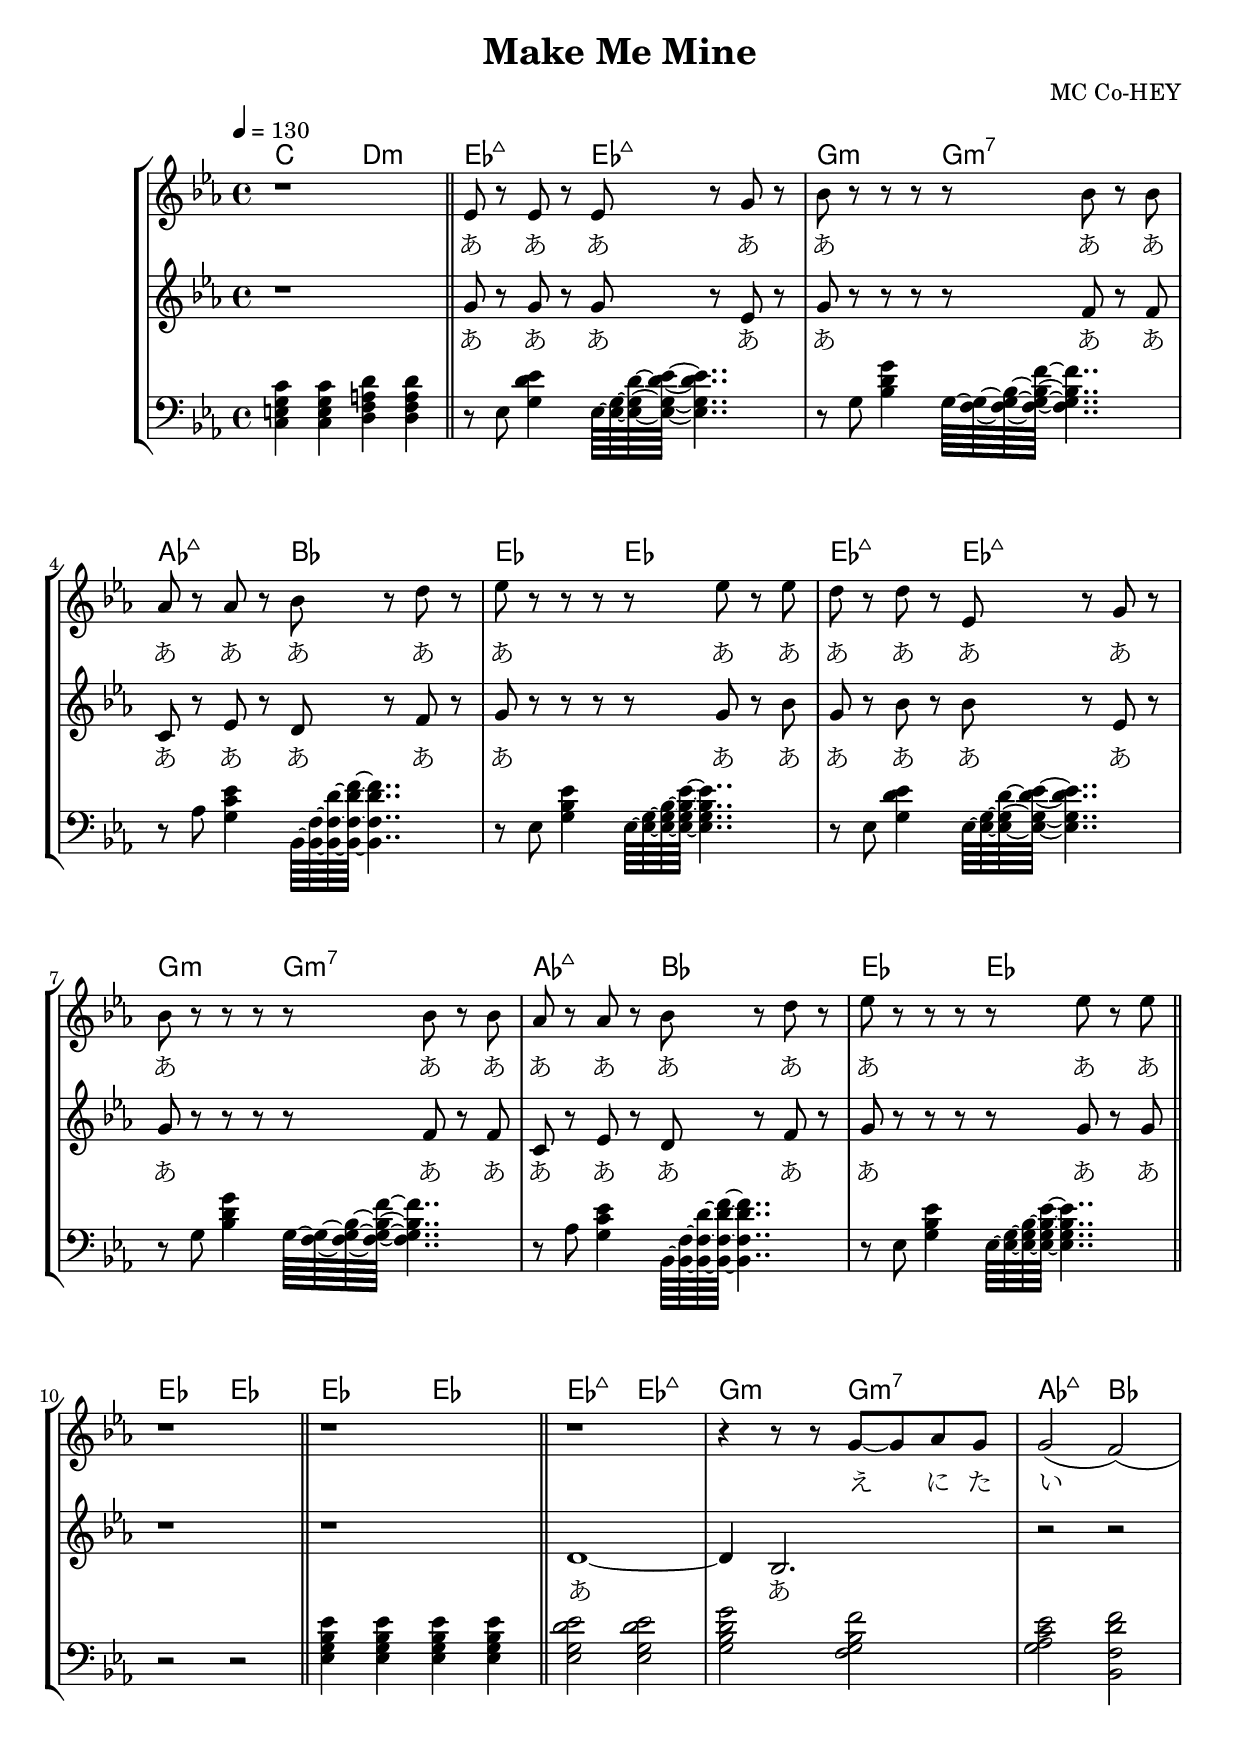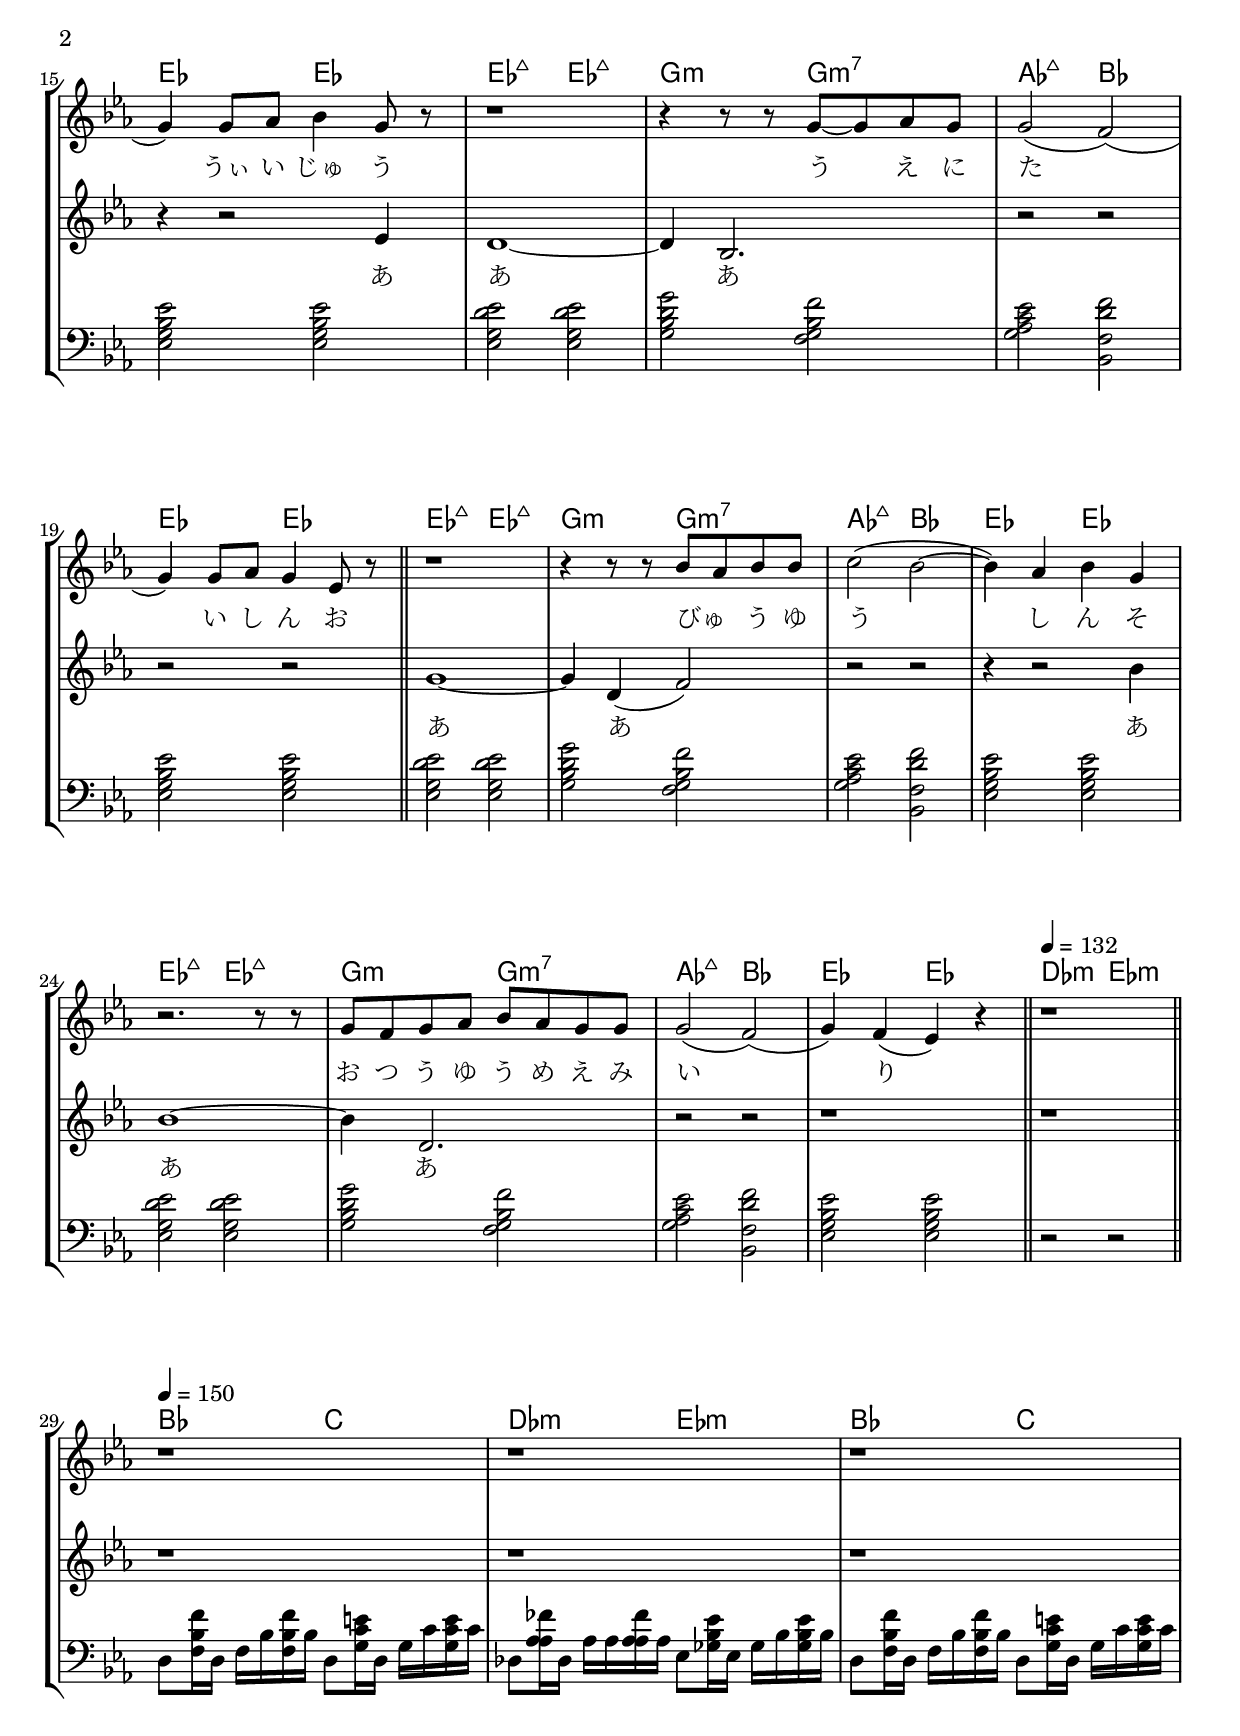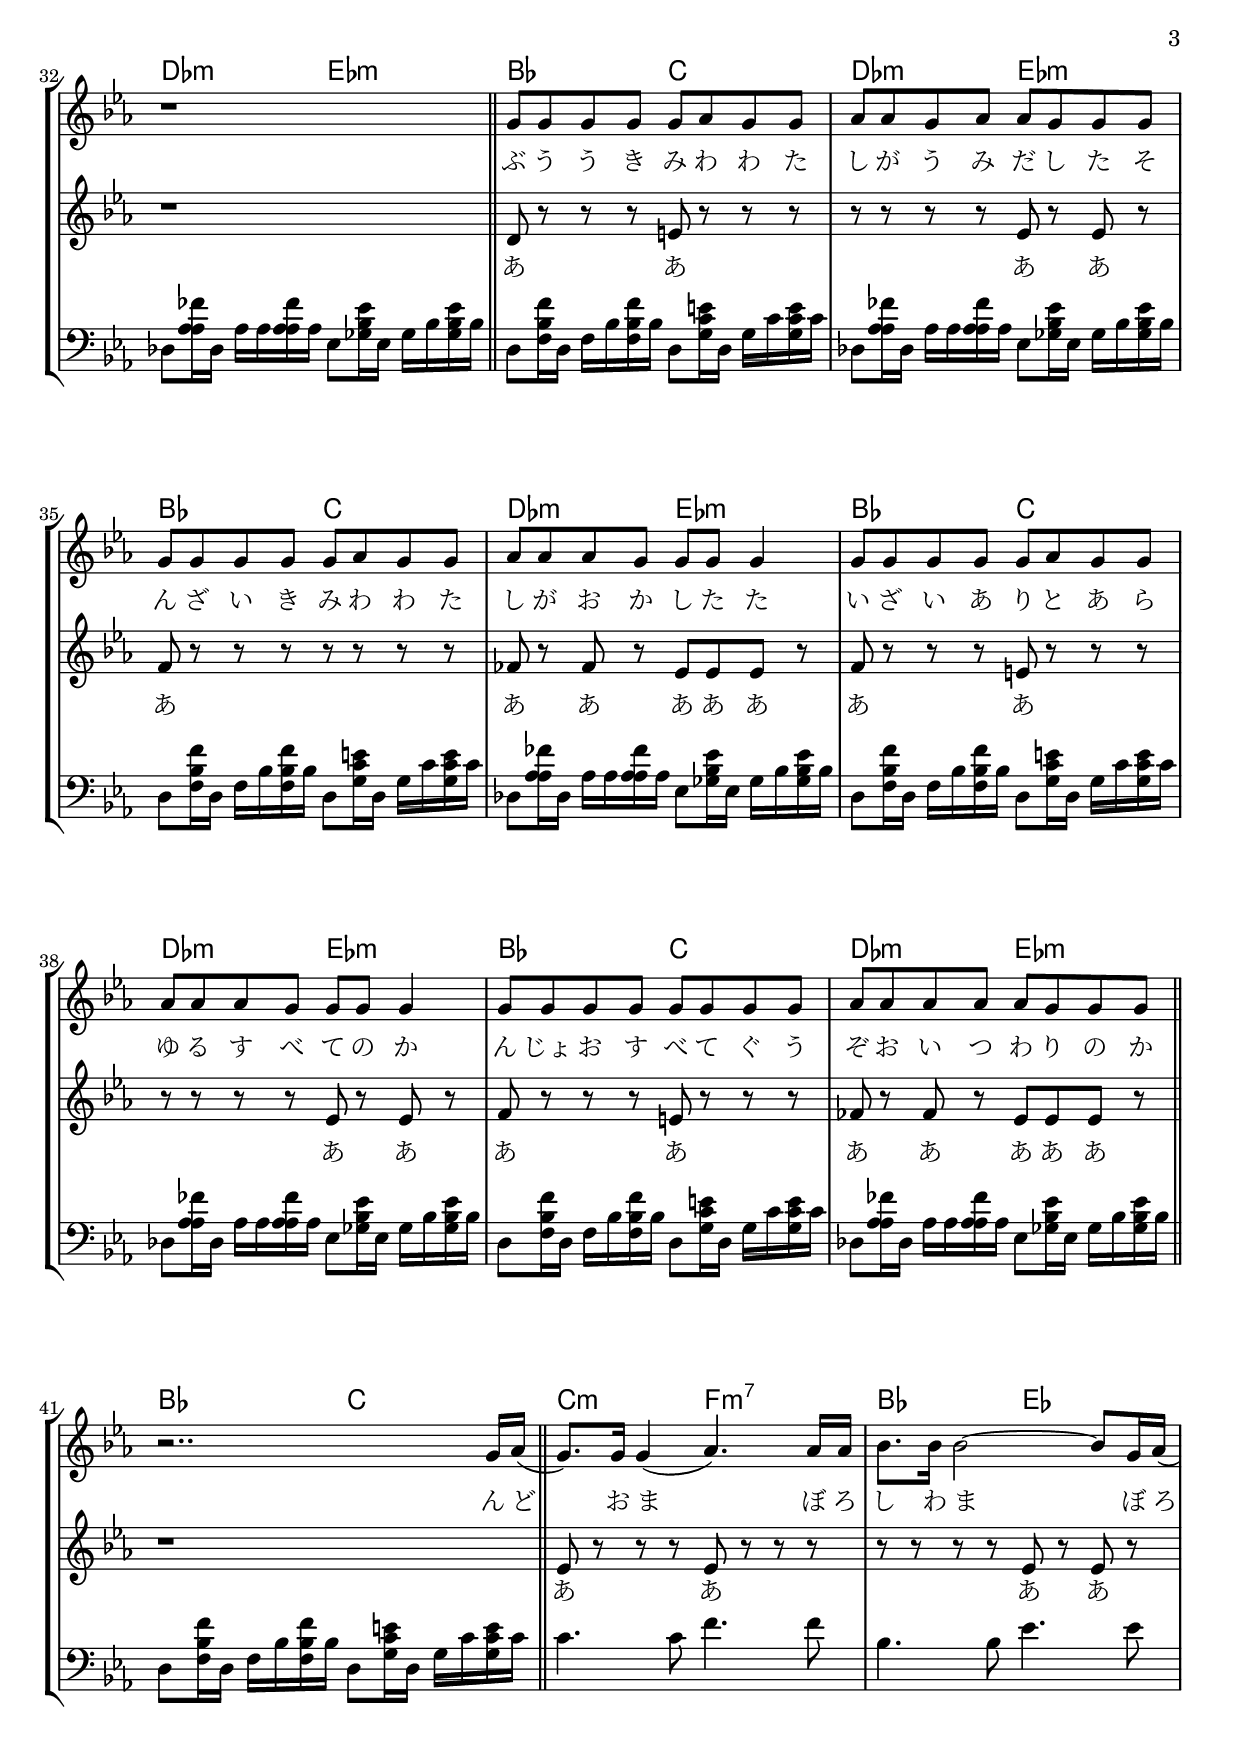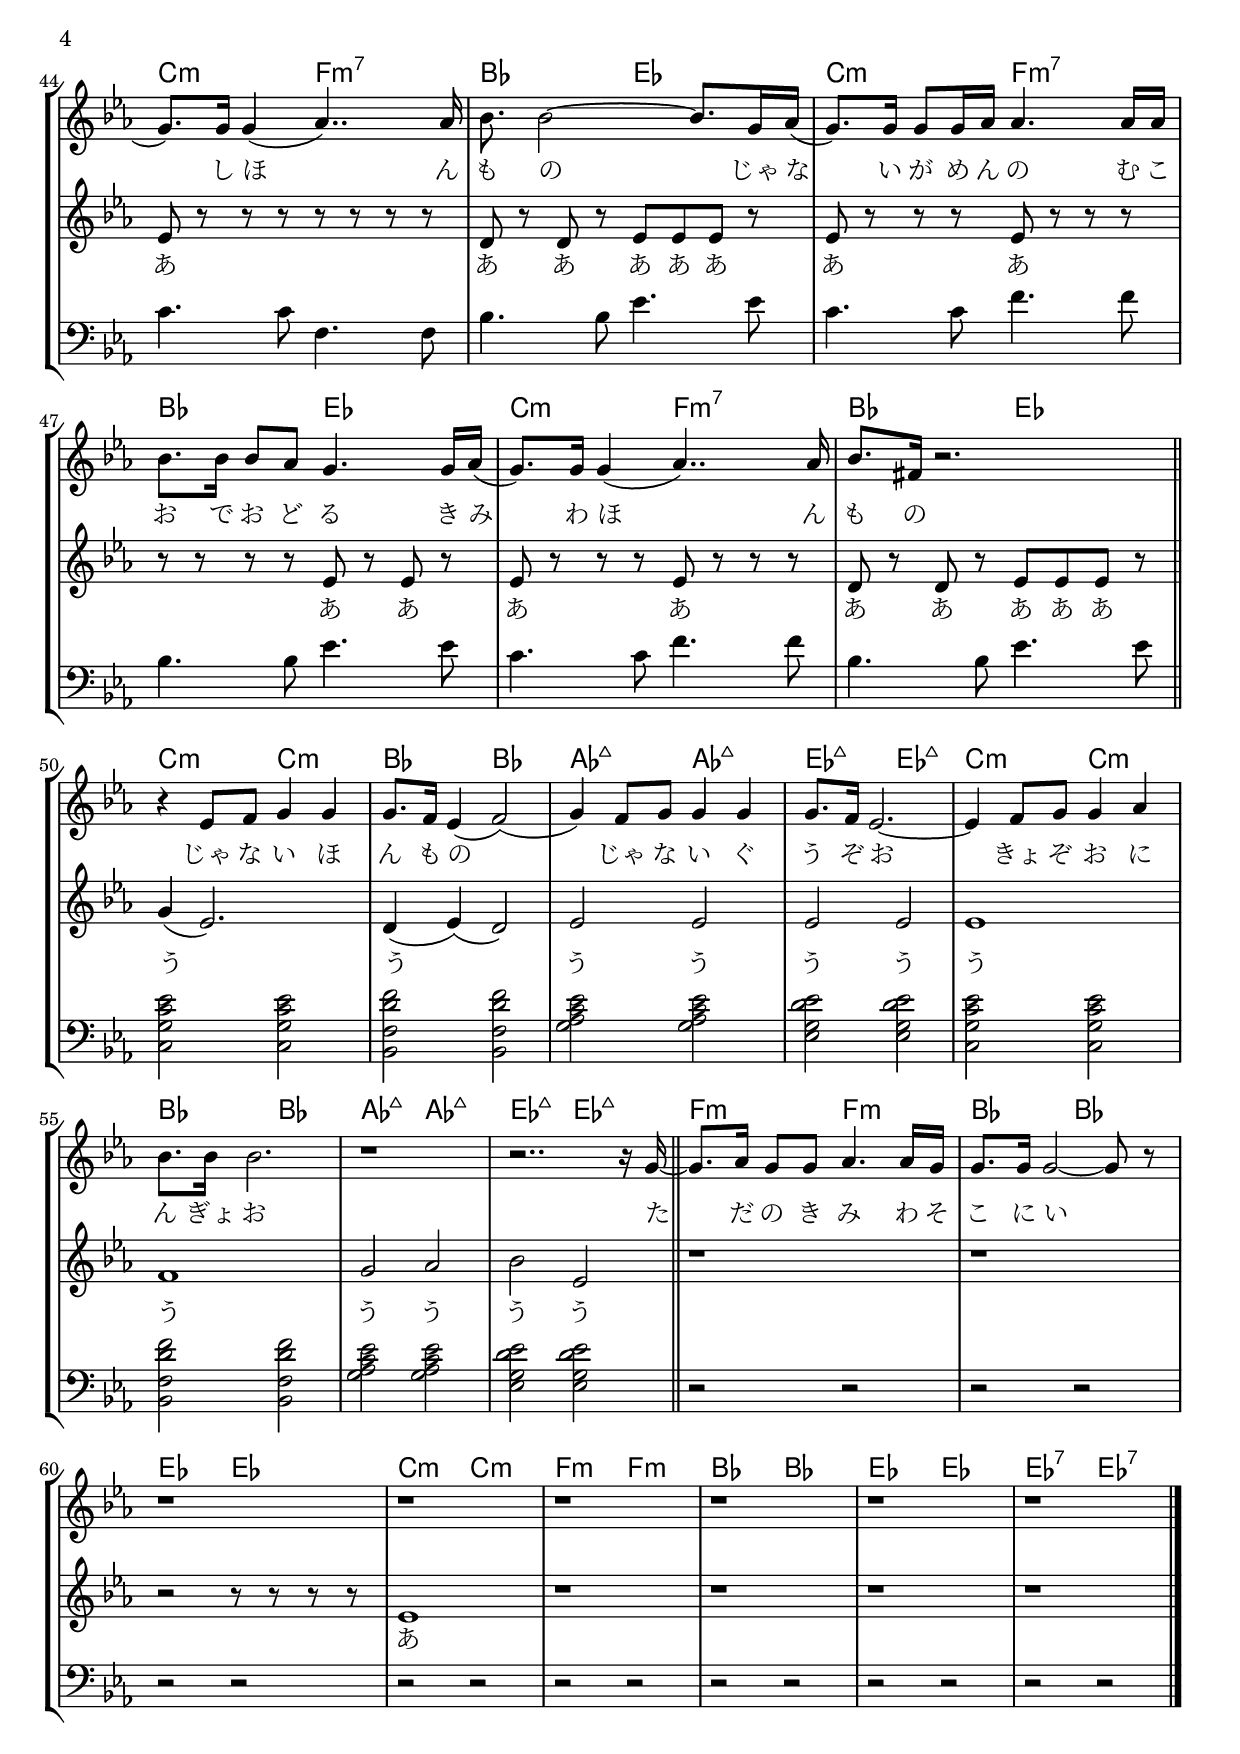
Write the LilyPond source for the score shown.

\version "2.12.1"

\header {
	title = \markup {"Make Me Mine"}
	composer = \markup \center-column {"MC Co-HEY"}
}

harmony = \chordmode {
	c2 d:m 

	es:maj7 es:maj7 g:m g:min7 as:maj7 bes es es es:maj7 es:maj7 g:m g:min7 as:maj7 bes es es 

	es es 

	es es 

	es:maj7 es:maj7 g:m g:min7 as:maj7 bes es es es:maj7 es:maj7 g:m g:min7 as:maj7 bes es es 

	es:maj7 es:maj7 g:m g:min7 as:maj7 bes es es es:maj7 es:maj7 g:m g:min7 as:maj7 bes es es 

	des:m es:m 

	bes c des:m es:m bes c des:m es:m 

	bes c des:m es:m bes c des:m es:m bes c des:m es:m bes c des:m es:m 

	bes c 

	c:m f:min7 bes es c:m f:min7 bes es c:m f:min7 bes es c:m f:min7 bes es 

	c:m c:m bes bes as:maj7 as:maj7 es:maj7 es:maj7 c:m c:m bes bes as:maj7 as:maj7 es:maj7 es:maj7 

	f:m f:m bes bes es es c:m c:m f:m f:m bes bes es es es:7 es:7 
}

melody = {
	\key es \major
	\tempo 4 = 130
	r1   
	\set Staff.midiInstrument = #"Lead 4 (chiff)"
	es'8  r8  es'8  r8  es'8  r8  g'8  r8 
	bes'8  r8  r8  r8  r8  bes'8  r8  bes'8 
	as'8  r8  as'8  r8  bes'8  r8  d''8  r8 
	es''8  r8  r8  r8  r8  es''8  r8  es''8 
	d''8  r8  d''8  r8  es'8  r8  g'8  r8 
	bes'8  r8  r8  r8  r8  bes'8  r8  bes'8 
	as'8  r8  as'8  r8  bes'8  r8  d''8  r8 
	es''8  r8  r8  r8  r8  es''8  r8  es''8
	r1   
	r1   
	\set Staff.midiInstrument = #"fss0.29"
	r1~ 
	r4  r8  r8  g'8  g'8  as'8  g'8 
	g'2  (f'2) 
	(g'4)  g'8  as'8  bes'4  g'8  r8 
	r1~ 
	r4  r8  r8  g'8  g'8  as'8  g'8 
	g'2  (f'2) 
	(g'4)  g'8  as'8  g'4  es'8  r8
	\set Staff.midiInstrument = #"fss0.29"
	r1~ 
	r4  r8  r8  bes'8  as'8  bes'8  bes'8 
	c''2  (bes'2~ 
	bes'4)  as'4  bes'4  g'4 
	r2.  r8  r8 
	g'8  f'8  g'8  as'8  bes'8  as'8  g'8  g'8 
	g'2  (f'2) 
	(g'4)  f'4  (es'4)  r4
	\tempo 4 = 132
	r1   
	\tempo 4 = 150
	r1 | r1 | r1 | r1   
	\set Staff.midiInstrument = #"fss0.29"
	g'8  g'8  g'8  g'8  g'8  as'8  g'8  g'8 
	as'8  as'8  g'8  as'8  as'8  g'8  g'8  g'8 
	g'8  g'8  g'8  g'8  g'8  as'8  g'8  g'8 
	as'8  as'8  as'8  g'8  g'8  g'8  g'4 
	g'8  g'8  g'8  g'8  g'8  as'8  g'8  g'8 
	as'8  as'8  as'8  g'8  g'8  g'8  g'4 
	g'8  g'8  g'8  g'8  g'8  g'8  g'8  g'8 
	as'8  as'8  as'8  as'8  as'8  g'8  g'8  g'8
	r2.. 
	\set Staff.midiInstrument = #"fss0.29"
	g'16  as'16 
	(g'8.)  g'16  g'4  (as'4.)  as'16  as'16 
	bes'8.  bes'16  bes'2~bes'8  g'16  as'16 
	(g'8.)  g'16  g'4  (as'4..)  as'16 
	bes'8.  bes'2~bes'8.  g'16  as'16 
	(g'8.)  g'16  g'8  g'16  as'16  as'4.  as'16  as'16 
	bes'8.  bes'16  bes'8  as'8  g'4.  g'16  as'16 
	(g'8.)  g'16  g'4  (as'4..)  as'16 
	bes'8.  fis'16  	r2. 	\set Staff.midiInstrument = #"fss0.29"
	r4 es'8  f'8  g'4  g'4 
	g'8.  f'16  es'4  (f'2) 
	(g'4)  f'8  g'8  g'4  g'4 
	g'8.  f'16  es'2.~ 
	es'4  f'8  g'8  g'4  as'4 
	bes'8.  bes'16  bes'2.
	r1 r2.. 	\set Staff.midiInstrument = #"fss0.29"
	r16  g'16~ 
	g'8.  as'16  g'8  g'8  as'4.  as'16  g'16 
	g'8.  g'16  g'2~g'8  	r8 r1 r1 r1 r1 r1 r1 	\bar "|."
}

words = \lyricmode {
	
	あ  あ  あ  あ  あ  あ  あ  あ  あ  あ  あ  あ  あ  あ  あ  あ  あ  あ  あ  あ  あ  あ  あ  あ  あ  あ  あ  あ  
	
	
	え  に  た  い  うぃ  い  じゅ  う  う  え  に  た  い  し  ん  お  びゅ  う  
	ゆ  う  し  ん  そ  お  つ  う  ゆ  う  め  え  み  い  り  ぶ  う  う  
	
	
	き  み  わ  わ  た  し  が  う  み  だ  し  た  そ  ん  ざ  い  き  み  わ  わ  た  し  が  お  か  し  た  た  い  ざ  い  あ  り  と  あ  ら  ゆ  る  す  べ  て  の  か  ん  じょ  お  す  べ  て  ぐ  う  ぞ  お  い  つ  わ  り  の  か  ん  ど  お  
	
	ま  ぼ  ろ  し  わ  ま  ぼ  ろ  し  ほ  ん  も  の  じゃ  な  い  が  め  ん  の  む  こ  お  で  お  ど  る  き  み  わ  ほ  ん  も  の  じゃ  な  い  
	ほ  ん  も  の  じゃ  な  い  ぐ  う  ぞ  お  きょ  ぞ  お  に  ん  ぎょ  お  た  だ  の  
	き  み  わ  そ  こ  に  い  る  の  に  
}

secondmelody = {
	\key es \major
	\tempo 4 = 130
	r1   
	\set Staff.midiInstrument = #"Lead 2 (sawtooth)"
	g'8  r8  g'8  r8  g'8  r8  es'8  r8 
	g'8  r8  r8  r8  r8  f'8  r8  f'8 
	c'8  r8  es'8  r8  d'8  r8  f'8  r8 
	g'8  r8  r8  r8  r8  g'8  r8  bes'8 
	g'8  r8  bes'8  r8  bes'8  r8  es'8  r8 
	g'8  r8  r8  r8  r8  f'8  r8  f'8 
	c'8  r8  es'8  r8  d'8  r8  f'8  r8 
	g'8  r8  r8  r8  r8  g'8  r8  g'8
	r1   
	r1   
	\set Staff.midiInstrument = #"Lead 1 (square)"
	d'1~ 
	d'4  bes2. 
	r2  r2 
	r4  r2  es'4 
	d'1~ 
	d'4  bes2. 
	r2  r2 
	r2  r2
	\set Staff.midiInstrument = #"Pad 4 (choir)"
	g'1~ 
	g'4  d'4  (f'2) 
	r2  r2 
	r4  r2  bes'4 
	bes'1~ 
	bes'4  d'2. 
	r2  r2 
	r1
	\tempo 4 = 132
	r1   
	\tempo 4 = 150
	r1 | r1 | r1 | r1   
	\set Staff.midiInstrument = #"Tubular Bells"
	d'8  r8  r8  r8  e'8  r8  r8  r8 
	r8  r8  r8  r8  es'8  r8  es'8  r8 
	f'8  r8  r8  r8  r8  r8  r8  r8 
	fes'8  r8  fes'8  r8  es'8  es'8  es'8  r8 
	f'8  r8  r8  r8  e'8  r8  r8  r8 
	r8  r8  r8  r8  es'8  r8  es'8  r8 
	f'8  r8  r8  r8  e'8  r8  r8  r8 
	fes'8  r8  fes'8  r8  es'8  es'8  es'8  r8
	r1   
	\set Staff.midiInstrument = #"Orchestra Hit"
	 es'8  r8  r8  r8  es'8  r8  r8  r8 
	r8  r8  r8  r8  es'8  r8  es'8  r8 
	es'8  r8  r8  r8  r8  r8  r8  r8 
	d'8  r8  d'8  r8  es'8  es'8  es'8  r8 
	es'8  r8  r8  r8  es'8  r8  r8  r8 
	r8  r8  r8  r8  es'8  r8  es'8  r8 
	es'8  r8  r8  r8  es'8  r8  r8  r8 
	d'8  r8  d'8  r8  es'8  es'8  es'8  r8
	\set Staff.midiInstrument = #"fss0.32"
	g'4  (es'2.) 
	d'4  (es'4)  (d'2) 
	es'2  es'2 
	es'2  es'2 
	es'1 
	f'1 
	g'2  as'2 
	bes'2  es'2
	\set Staff.midiInstrument = #"Lead 1 (square)"
	 r1 
	r1 
	r2  r8  r8  r8  r8 
	es'1 
	r1~ 
	r1 
	 r1~ 
	r1
 	\bar "|."
}

secondwords = \lyricmode {
	
	あ  あ  あ  あ  あ  あ  あ  あ  あ  あ  あ  あ  あ  あ  あ  あ  あ  あ  あ  あ  あ  あ  あ  あ  あ  あ  あ  あ  
	
	
	あ  あ  あ  あ  あ  
	あ  あ  あ  あ  あ  
	
	
	あ  あ  あ  あ  あ  あ  あ  あ  あ  あ  あ  あ  あ  あ  あ  あ  あ  あ  あ  あ  あ  
	
	あ  あ  あ  あ  あ  あ  あ  あ  あ  あ  あ  あ  あ  あ  あ  あ  あ  あ  あ  あ  あ  
	う  う  う  う  う  う  う  う  う  う  う  う  
	あ  
}

tempochange = {
	\tempo 4 = 130
	r1 \bar "||"
	\tempo 4 = 130
	r1 | r1 | r1 | r1 | r1 | r1 | r1 | r1 \bar "||"
	\tempo 4 = 130
	r1 \bar "||"
	\tempo 4 = 130
	r1 \bar "||"
	\tempo 4 = 130
	r1 | r1 | r1 | r1 | r1 | r1 | r1 | r1 \bar "||"
	\tempo 4 = 130
	r1 | r1 | r1 | r1 | r1 | r1 | r1 | r1 \bar "||"
	\tempo 4 = 132
	r1 \bar "||"
	\tempo 4 = 150
	r1 | r1 | r1 | r1 \bar "||"
	\tempo 4 = 150
	r1 | r1 | r1 | r1 | r1 | r1 | r1 | r1 \bar "||"
	\tempo 4 = 150
	r1 \bar "||"
	\tempo 4 = 150
	r1 | r1 | r1 | r1 | r1 | r1 | r1 | r1 \bar "||"
	\tempo 4 = 150
	r1 | r1 | r1 | r1 | r1 | r1 | r1 | r1 \bar "||"
	\tempo 4 = 150
	r1 | r1 | r1 | r1 | r1 | r1 | r1 | r1 \bar "|."
}

mainacc = {
	\clef bass
	\set Staff.midiInstrument = #"Woodblock"
	\key es \major
	\tempo 4 = 130
	<c e g c'>4 <c e g c'>4
	<f d a d'>4 <f d a d'>4
	\bar "||"

	\set Staff.midiInstrument = #"Lead 7 (fifths)"
	r8 es8 <g d' es'>4
	es64~ <es~ g~> <es~ g~ d'~> <es g d' es'>~ <es g d' es'>4..
	r8 g8 <bes d' g'>4
	g64~ <g~ f~> <g~ f~ bes~> <g f bes f'>~ <g f bes f'>4..
	r8 as8 <g c' es'>4
	bes,64~ <bes,~ f~> <bes,~ f~ d'~> <bes, f d' f'>~ <bes, f d' f'>4..
	r8 es8 <g bes es'>4
	es64~ <es~ g~> <es~ g~ bes~> <es g bes es'>~ <es g bes es'>4..
	r8 es8 <g d' es'>4
	es64~ <es~ g~> <es~ g~ d'~> <es g d' es'>~ <es g d' es'>4..
	r8 g8 <bes d' g'>4
	g64~ <g~ f~> <g~ f~ bes~> <g f bes f'>~ <g f bes f'>4..
	r8 as8 <g c' es'>4
	bes,64~ <bes,~ f~> <bes,~ f~ d'~> <bes, f d' f'>~ <bes, f d' f'>4..
	r8 es8 <g bes es'>4
	es64~ <es~ g~> <es~ g~ bes~> <es g bes es'>~ <es g bes es'>4..
	\bar "||"

	\set Staff.midiInstrument = #"Acoustic grand"
	r2
	r2
	\bar "||"

	\set Staff.midiInstrument = #"Woodblock"
	<es g bes es'>4 <es g bes es'>4
	<es g bes es'>4 <es g bes es'>4
	\bar "||"

	\set Staff.midiInstrument = #"FX 3 (crystal)"
	<es g d' es'>2
	<es g d' es'>2
	<g bes d' g'>2
	<g f bes f'>2
	<as g c' es'>2
	<bes, f d' f'>2
	<es g bes es'>2
	<es g bes es'>2
	<es g d' es'>2
	<es g d' es'>2
	<g bes d' g'>2
	<g f bes f'>2
	<as g c' es'>2
	<bes, f d' f'>2
	<es g bes es'>2
	<es g bes es'>2
	\bar "||"

	\set Staff.midiInstrument = #"FX 3 (crystal)"
	<es g d' es'>2
	<es g d' es'>2
	<g bes d' g'>2
	<g f bes f'>2
	<as g c' es'>2
	<bes, f d' f'>2
	<es g bes es'>2
	<es g bes es'>2
	<es g d' es'>2
	<es g d' es'>2
	<g bes d' g'>2
	<g f bes f'>2
	<as g c' es'>2
	<bes, f d' f'>2
	<es g bes es'>2
	<es g bes es'>2
	\bar "||"

	\set Staff.midiInstrument = #"Acoustic grand"
	\tempo 4 = 132
	r2
	r2
	\bar "||"

	\set Staff.midiInstrument = #"FX 3 (crystal)"
	\tempo 4 = 150
	d8 <f bes f'>16 d16   f16 bes16 <f bes f'>16 bes16
	d8 <g c' e'>16 d16   g16 c'16 <g c' e'>16 c'16
	des8 <as as fes'>16 des16   as16 as16 <as as fes'>16 as16
	es8 <ges bes es'>16 es16   ges16 bes16 <ges bes es'>16 bes16
	d8 <f bes f'>16 d16   f16 bes16 <f bes f'>16 bes16
	d8 <g c' e'>16 d16   g16 c'16 <g c' e'>16 c'16
	des8 <as as fes'>16 des16   as16 as16 <as as fes'>16 as16
	es8 <ges bes es'>16 es16   ges16 bes16 <ges bes es'>16 bes16
	\bar "||"

	\set Staff.midiInstrument = #"FX 3 (crystal)"
	d8 <f bes f'>16 d16   f16 bes16 <f bes f'>16 bes16
	d8 <g c' e'>16 d16   g16 c'16 <g c' e'>16 c'16
	des8 <as as fes'>16 des16   as16 as16 <as as fes'>16 as16
	es8 <ges bes es'>16 es16   ges16 bes16 <ges bes es'>16 bes16
	d8 <f bes f'>16 d16   f16 bes16 <f bes f'>16 bes16
	d8 <g c' e'>16 d16   g16 c'16 <g c' e'>16 c'16
	des8 <as as fes'>16 des16   as16 as16 <as as fes'>16 as16
	es8 <ges bes es'>16 es16   ges16 bes16 <ges bes es'>16 bes16
	d8 <f bes f'>16 d16   f16 bes16 <f bes f'>16 bes16
	d8 <g c' e'>16 d16   g16 c'16 <g c' e'>16 c'16
	des8 <as as fes'>16 des16   as16 as16 <as as fes'>16 as16
	es8 <ges bes es'>16 es16   ges16 bes16 <ges bes es'>16 bes16
	d8 <f bes f'>16 d16   f16 bes16 <f bes f'>16 bes16
	d8 <g c' e'>16 d16   g16 c'16 <g c' e'>16 c'16
	des8 <as as fes'>16 des16   as16 as16 <as as fes'>16 as16
	es8 <ges bes es'>16 es16   ges16 bes16 <ges bes es'>16 bes16
	\bar "||"

	\set Staff.midiInstrument = #"Melodic Tom"
	d8 <f bes f'>16 d16   f16 bes16 <f bes f'>16 bes16
	d8 <g c' e'>16 d16   g16 c'16 <g c' e'>16 c'16
	\bar "||"

	\set Staff.midiInstrument = #"Lead 7 (fifths)"
	c'4.c'8
	f'4.f'8
	bes4.bes8
	es'4.es'8
	c'4.c'8
	f4.f8
	bes4.bes8
	es'4.es'8
	c'4.c'8
	f'4.f'8
	bes4.bes8
	es'4.es'8
	c'4.c'8
	f'4.f'8
	bes4.bes8
	es'4.es'8
	\bar "||"

	\set Staff.midiInstrument = #"Lead 7 (fifths)"
	<c g c' es'>2
	<c g c' es'>2
	<bes, f d' f'>2
	<bes, f d' f'>2
	<as g c' es'>2
	<as g c' es'>2
	<es g d' es'>2
	<es g d' es'>2
	<c g c' es'>2
	<c g c' es'>2
	<bes, f d' f'>2
	<bes, f d' f'>2
	<as g c' es'>2
	<as g c' es'>2
	<es g d' es'>2
	<es g d' es'>2
	\bar "||"

	\set Staff.midiInstrument = #"Acoustic grand"
	r2
	r2
	r2
	r2
	r2
	r2
	r2
	r2
	r2
	r2
	r2
	r2
	r2
	r2
	r2
	r2
	\bar "|."
}

subacc = {
	\clef bass
	\set Staff.midiInstrument = #"Acoustic grand"
	\key es \major
	\tempo 4 = 130
	r2
	r2
	\bar "||"

	\set Staff.midiInstrument = #"Pad 8 (sweep)"
	<es g d' es'>2
	<es g d' es'>2
	<g bes d' g'>2
	<g f bes f'>2
	<as g c' es'>2
	<bes, f d' f'>2
	<es g bes es'>2
	<es g bes es'>2
	<es g d' es'>2
	<es g d' es'>2
	<g bes d' g'>2
	<g f bes f'>2
	<as g c' es'>2
	<bes, f d' f'>2
	<es g bes es'>2
	<es g bes es'>2
	\bar "||"

	\set Staff.midiInstrument = #"Acoustic grand"
	r2
	r2
	\bar "||"

	\set Staff.midiInstrument = #"Acoustic grand"
	r2
	r2
	\bar "||"

	\set Staff.midiInstrument = #"Honky-tonk"
	r8 es <g d' es'>4
	r8 es <g d' es'>4
	r8 g <bes d' g'>4
	r8 g <f bes f'>4
	r8 as <g c' es'>4
	r8 bes, <f d' f'>4
	r8 es <g bes es'>4
	r8 es <g bes es'>4
	r8 es <g d' es'>4
	r8 es <g d' es'>4
	r8 g <bes d' g'>4
	r8 g <f bes f'>4
	r8 as <g c' es'>4
	r8 bes, <f d' f'>4
	r8 es <g bes es'>4
	r8 es <g bes es'>4
	\bar "||"

	\set Staff.midiInstrument = #"Electric Piano 1"
	es8 <g d' es'>16 <g d' es'>16   <g d' es'>16 <g d' es'>16   g16 <g d' es'>16
	es8 <g d' es'>16 <g d' es'>16   <g d' es'>16 <g d' es'>16   g16 <g d' es'>16
	g8 <bes d' g'>16 <bes d' g'>16   <bes d' g'>16 <bes d' g'>16   bes16 <bes d' g'>16
	g8 <f bes f'>16 <f bes f'>16   <f bes f'>16 <f bes f'>16   f16 <f bes f'>16
	as8 <g c' es'>16 <g c' es'>16   <g c' es'>16 <g c' es'>16   g16 <g c' es'>16
	bes,8 <f d' f'>16 <f d' f'>16   <f d' f'>16 <f d' f'>16   f16 <f d' f'>16
	es8 <g bes es'>16 <g bes es'>16   <g bes es'>16 <g bes es'>16   g16 <g bes es'>16
	es8 <g bes es'>16 <g bes es'>16   <g bes es'>16 <g bes es'>16   g16 <g bes es'>16
	es8 <g d' es'>16 <g d' es'>16   <g d' es'>16 <g d' es'>16   g16 <g d' es'>16
	es8 <g d' es'>16 <g d' es'>16   <g d' es'>16 <g d' es'>16   g16 <g d' es'>16
	g8 <bes d' g'>16 <bes d' g'>16   <bes d' g'>16 <bes d' g'>16   bes16 <bes d' g'>16
	g8 <f bes f'>16 <f bes f'>16   <f bes f'>16 <f bes f'>16   f16 <f bes f'>16
	as8 <g c' es'>16 <g c' es'>16   <g c' es'>16 <g c' es'>16   g16 <g c' es'>16
	bes,8 <f d' f'>16 <f d' f'>16   <f d' f'>16 <f d' f'>16   f16 <f d' f'>16
	es8 <g bes es'>16 <g bes es'>16   <g bes es'>16 <g bes es'>16   g16 <g bes es'>16
	es8 <g bes es'>16 <g bes es'>16   <g bes es'>16 <g bes es'>16   g16 <g bes es'>16
	\bar "||"

	\set Staff.midiInstrument = #"Lead 7 (fifths)"
	\tempo 4 = 132
	des4.des8
	es4.es8
	\bar "||"

	\set Staff.midiInstrument = #"Lead 7 (fifths)"
	\tempo 4 = 150
	d4.d8
	d4.d8
	des4.des8
	es4.es8
	d4.d8
	d4.d8
	des4.des8
	es4.es8
	\bar "||"

	\set Staff.midiInstrument = #"Lead 7 (fifths)"
	d4.d8
	d4.d8
	des4.des8
	es4.es8
	d4.d8
	d4.d8
	des4.des8
	es4.es8
	d4.d8
	d4.d8
	des4.des8
	es4.es8
	d4.d8
	d4.d8
	des4.des8
	es4.es8
	\bar "||"

	\set Staff.midiInstrument = #"Lead 7 (fifths)"
	d4.d8
	d4.d8
	\bar "||"

	\set Staff.midiInstrument = #"Pad 3 (polysynth)"
	<c' g' c'' es''>2
	<f' as' as' es''>2
	<bes f' bes' d''>2
	<es' g' bes' es''>2
	<c' g' c'' es''>2
	<f as' c'' es''>2
	<bes f' bes' d''>2
	<es' g' bes' es''>2
	<c' g' c'' es''>2
	<f' as' c'' es''>2
	<bes f' bes' d''>2
	<es' g' bes' es''>2
	<c' g' c'' es''>2
	<f' as' c'' es''>2
	<bes f' bes' d''>2
	<es' g' bes' es''>2
	\bar "||"

	\set Staff.midiInstrument = #"String Ensemble 1"
	c16 g c' es' c g c' es'
	c16 g c' es' c g c' es'
	bes,16 f d' f' bes, f d' f'
	bes,16 f d' f' bes, f d' f'
	as16 g c' es' as g c' es'
	as16 g c' es' as g c' es'
	es16 g d' es' es g d' es'
	es16 g d' es' es g d' es'
	c16 g c' es' c g c' es'
	c16 g c' es' c g c' es'
	bes,16 f d' f' bes, f d' f'
	bes,16 f d' f' bes, f d' f'
	as16 g c' es' as g c' es'
	as16 g c' es' as g c' es'
	es16 g d' es' es g d' es'
	es16 g d' es' es g d' es'
	\bar "||"

	\set Staff.midiInstrument = #"Acoustic grand"
	r2
	r2
	r2
	r2
	r2
	r2
	r2
	r2
	r2
	r2
	r2
	r2
	r2
	r2
	r2
	r2
	\bar "|."
}

percA = {
	\drummode {
	r1 \bar "||"
	r2 hho2  |r2 hho2  |r2 hho2  |r2 hho2  |r2 hho2  |r2 hho2  |r2 hho2  |r2 hho2  \bar "||"
	hh4 hh4 hh2  \bar "||"
	hh4 hh4 hh2  \bar "||"
	r2 hho2  |r2 hho2  |r2 hho2  |r2 hho2  |r2 hho2  |r2 hho2  |r2 hho2  |r2 hho2  \bar "||"
	r2 r8 hho4.  |r2 r8 hho4.  |r2 r8 hho4.  |r2 r8 hho4.  |r2 r8 hho4.  |r2 r8 hho4.  |r2 r8 hho4.  |r2 r8 hho4.  \bar "||"
	r1 \bar "||"
	r8 cymr16 cymr16 cymr8 cymr16 cymr16 cymr8 cymr16 cymr16 cymr8 cymr8  |cymr8 cymr16 cymr16 cymr8 cymr16 cymr16 cymr8 cymr16 cymr16 cymr8 cymr8  |cymr8 cymr16 cymr16 cymr8 cymr16 cymr16 cymr8 cymr16 cymr16 cymr8 cymr16 cymr16  |cymr8 cymr16 cymr16 cymr8 cymr16 cymr16 cymr8 cymr16 cymr16 cymr8 cymr8  \bar "||"
	cymc1  |r1  |r1  |r1  |cymc1  |r1  |r1  |r1  \bar "||"
	hh4 hh4 hh2  \bar "||"
	r4 hh4 hh4 hh4  |hh4 hh4 hh4 hh4  |hh4 hh4 hh4 hh4  |hh4 hh4 hh4 hh4  |r4 hh4 hh4 hh4  |hh4 hh4 hh4 hh4  |hh4 hh4 hh4 hh4  |r1  \bar "||"
	r8 cymr8 cymr8 cymr8 cymr8 cymr8 cymr8 cymr8  |cymr8 cymr8 cymr8 cymr8 cymr8 cymr8 cymr8 cymr8  |cymr8 cymr8 cymr8 cymr8 cymr8 cymr8 cymr8 cymr8  |cymr8 cymr8 cymr8 cymr8 cymr8 cymr8 cymr8 cymr8  |r8 cymr8 cymr8 cymr8 cymr8 cymr8 cymr8 cymr8  |cymr8 cymr8 cymr8 cymr8 cymr8 cymr8 cymr8 cymr8  |cymr8 cymr8 cymr8 cymr8 cymr8 cymr8 cymr8 cymr8  |cymr8 cymr8 cymr4 cymr8 cymr4.  \bar "||"
	r1 |r1 |r1 |r1 |r1 |r1 |r1 |r1 \bar "|."
	}
}

percB = {
	\drummode {
	r1 \bar "||"
	r8 hh16 hh16 hh8 hh16 hh8. hh16 hh16 hh8 hh16 hh16  |hh8 hh16 hh16 hh8 hh16 hh8. hh16 hh16 hh8 hh8  |hh8 hh16 hh16 hh8 hh16 hh8. hh16 hh16 hh8 hh16 hh16  |hh8 hh16 hh16 hh8 hh16 hh8. hh16 hh16 hh8 hh8  |r8 hh16 hh16 hh8 hh16 hh8. hh16 hh16 hh8 hh16 hh16  |hh8 hh16 hh16 hh8 hh16 hh8. hh16 hh16 hh8 hh8  |hh8 hh16 hh16 hh8 hh16 hh8. hh16 hh16 hh8 hh16 hh16  |hh8 hh16 hh16 hh8 hh16 hh8 hh4. r16  \bar "||"
	r4 sn4 r16 sn16 sn16 sn16 sn16 sn16 sn16 sn16  \bar "||"
	r4 sn4 r16 sn16 sn16 sn16 sn16 sn16 sn16 sn16  \bar "||"
	r8 hh16 hh16 hh8 hh16 hh8. hh16 hh16 hh8 hh16 hh16  |hh8 hh16 hh16 hh8 hh16 hh8. hh16 hh16 hh8 hh8  |hh8 hh16 hh16 hh8 hh16 hh8. hh16 hh16 hh8 hh16 hh16  |hh8 hh16 hh16 hh8 hh16 hh8. hh16 hh16 hh8 hh8  |r8 hh16 hh16 hh8 hh16 hh8. hh16 hh16 hh8 hh16 hh16  |hh8 hh16 hh16 hh8 hh16 hh8. hh16 hh16 hh8 hh8  |hh8 hh16 hh16 hh8 hh16 hh8. hh16 hh16 hh8 hh16 hh16  |hh8 hh16 hh16 hh8 hh16 hh8 hh4. r16  \bar "||"
	r8 hh8 hh8 hh8 hh4. hh8  |hh8 hh8 hh8 hh8 hh4 hh8 hh8  |hh8 hh8 hh8 hh8 hh4. hh8  |hh8 hh8 hh8 hh8 hh4 hh8 hh8  |r8 hh8 hh8 hh8 hh4. hh8  |hh8 hh8 hh8 hh8 hh4 hh8 hh8  |hh8 hh8 hh8 hh8 hh4. hh8  |r16 hh4 hh4 hh4 r16 hh8  \bar "||"
	r1 \bar "||"
	r4 sn2 sn4  |r4 sn8 sn4. sn4  |r4 sn2 sn4  |r4 sn2 sn8 sn16 sn16  \bar "||"
	r8 hho8 hho8 hho8 hho8 hho8 hho8 hho8  |hho8 hho8 hho8 hho8 hho8 hho8 hho8 hho8  |hho8 hho8 hho8 hho8 hho8 hho8 hho8 hho8  |hho8 hho8 hho8 hho8 hho8 hho4.  |r8 hho8 hho8 hho8 hho8 hho8 hho8 hho8  |hho8 hho8 hho8 hho8 hho8 hho8 hho8 hho8  |hho8 hho8 hho8 hho8 hho8 hho8 hho8 hho8  |hho8 hho8 hho8 hho8 hho8 hho4.  \bar "||"
	r4 sn4 r16 sn16 sn16 sn16 sn16 sn16 sn16 sn16  \bar "||"
	r4 sn8 sn4. sn4  |r4 sn8 sn4. sn4  |r4 sn8 sn4. sn4  |r4 sn8 sn4. sn4  |r4 sn8 sn4. sn4  |r4 sn8 sn4. sn4  |r4 sn8 sn4. sn4  |sn16 sn16 sn16 sn16 sn16 sn16 sn16 sn16 sn16 sn16 sn16 sn16 sn16 sn16 sn16 sn16  \bar "||"
	r4 sn8 sn4. sn4  |r4 sn8 sn4. sn4  |r4 sn8 sn4. sn4  |r4 sn8 sn4. sn4  |r4 sn8 sn4. sn4  |r4 sn8 sn4. sn4  |r4 sn8 sn4. sn4  |r8 sn8 sn4 sn8 sn8 sn16 sn16 sn16 sn16  \bar "||"
	r1 |r1 |r1 |r1 |r1 |r1 |r1 |r1 \bar "|."
	}
}

percC = {
	\drummode {
	r1 \bar "||"
	r4 sn2 sn4  |r4 sn2 sn4  |r4 sn2 sn4  |r4 sn2 sn4  |r4 sn2 sn4  |r4 sn2 sn4  |r4 sn2 sn4  |r4 sn4. sn16 sn8 sn16 sn16 sn16  \bar "||"
	bd8 bd8 bd8 bd8 bd8 bd8 bd8 bd8  \bar "||"
	bd8 bd8 bd8 bd8 bd8 bd8 bd8 bd8  \bar "||"
	r4 sn2 sn4  |r4 sn2 sn4  |r4 sn2 sn4  |r4 sn2 sn4  |r4 sn2 sn4  |r4 sn2 sn4  |r4 sn2 sn4  |r4 sn4. sn16 sn8 sn16 sn16 sn16  \bar "||"
	r16 hhp4 hhp8 hhp8 hhp4. hhp16  |r16 hhp4 hhp8 hhp8 hhp4 hhp8.  |r16 hhp4 hhp8 hhp8 hhp4 hhp8 hhp16  |r16 hhp4 hhp8 hhp8 hhp4 hhp8.  |r16 hhp4 hhp8 hhp8 hhp4. hhp16  |r16 hhp4 hhp8 hhp8 hhp4 hhp8.  |r16 hhp4 hhp8 hhp8 hhp4 hhp8 hhp16  |r8 hhp8 hhp8 hhp8 hhp4 r16 hhp8.  \bar "||"
	r1 \bar "||"
	bd8. bd16 bd8. bd16 bd8. bd16 bd8. bd16  |bd8. bd16 bd8. bd16 bd8. bd16 bd4  |bd8. bd16 bd8. bd16 bd8. bd16 bd8. bd16  |bd8. bd16 bd8. bd16 bd8. bd16 bd8. bd16  \bar "||"
	r1  |r1  |r1  |r2. hh4  |r1  |r1  |r1  |r2. hh4  \bar "||"
	bd8 bd8 bd8 bd8 bd8 bd8 bd8 bd8  \bar "||"
	bd4 bd4 bd4 bd4  |bd4 bd4 bd4 bd8 bd8  |bd4 bd4 bd4 bd4  |bd4 bd4 bd4 bd8 bd8  |bd4 bd4 bd4 bd4  |bd4 bd4 bd4 bd8 bd8  |bd4 bd4 bd4 bd4  |bd4 bd4 bd8 bd8 bd8 bd8  \bar "||"
	bd4 bd4 bd4 bd4  |bd4 bd4 bd8 bd8 bd4  |bd4 bd4 bd4 bd4  |bd4 bd4 bd8 bd8 bd4  |bd4 bd4 bd4 bd4  |bd4 bd4 bd8 bd8 bd4  |bd4 bd4 bd4 bd4  |bd4. bd8 bd4 bd8 bd8  \bar "||"
	r1 |r1 |r1 |r1 |r1 |r1 |r1 |r1 \bar "|."
	}
}

percD = {
	\drummode {
	r1 \bar "||"
	bd8 bd4 bd4 r16 bd8. bd8  |bd8 bd4 bd4 r16 bd8. bd8  |bd8 bd4 bd4 r16 bd8. bd8  |bd8 bd4 bd4 r16 bd8. bd8  |bd8 bd4 bd4 r16 bd8. bd8  |bd8 bd4 bd4 r16 bd8. bd8  |bd8 bd4 bd4 r16 bd8. bd8  |bd4. bd8. bd4. r16  \bar "||"
	r8 hho4 hho2 r8  \bar "||"
	r8 hho4 hho2 r8  \bar "||"
	bd8 bd4 bd4 r16 bd8. bd8  |bd8 bd4 bd4 r16 bd8. bd8  |bd8 bd4 bd4 r16 bd8. bd8  |bd8 bd4 bd4 r16 bd8. bd8  |bd8 bd4 bd4 r16 bd8. bd8  |bd8 bd4 bd4 r16 bd8. bd8  |bd8 bd4 bd4 r16 bd8. bd8  |bd4. bd8. bd4. r16  \bar "||"
	r8. sn2 r16 sn4  |r8. sn2 r16 sn8. sn16  |r8. sn2 r16 sn4  |r8. sn2 r16 sn8. sn16  |r8. sn2 r16 sn4  |r8. sn2 r16 sn8. sn16  |r8. sn2 r16 sn4  |r8. sn2 r16 sn4  \bar "||"
	r1 \bar "||"
	r1  |r2 r16 tommh4. r16  |r1  |r4. tommh2 r8  \bar "||"
	r8 sn4 sn4 sn4 sn8  |r8 sn4 sn4 sn4 sn8  |r8 sn4 sn4 sn4 sn8  |r8 sn4 sn4 sn8. sn16 sn16 sn16  |r8 sn4 sn4 sn4 sn8  |r8 sn4 sn4 sn4 sn8  |r8 sn4 sn4 sn4 sn8  |r8 sn4 sn4 sn8. sn16 sn16 sn16  \bar "||"
	r8 hho4 hho2 r8  \bar "||"
	r8 hhp4 hhp4 hhp4 hhp8  |r8 hhp4 hhp4 hhp4 hhp8  |r8 hhp4 hhp4 hhp4 hhp8  |r8 hhp4 hhp4 hhp4 hhp8  |r8 hhp4 hhp4 hhp4 hhp8  |r8 hhp4 hhp4 hhp4 hhp8  |r8 hhp4 hhp4 hhp4 hhp8  |r8 hhp4 hhp4 hhp4 hhp8  \bar "||"
	cymc1  |r1 |r1 |r1 |cymc1  |r1 |r1 |r1 \bar "||"
	r1 |r1 |r1 |r1 |r1 |r1 |r1 |r1 \bar "|."
	}
}

percE = {
	\drummode {
	r1 \bar "||"
	cymc1  |r1 |r1 |r1 |cymc1  |r1 |r1 |r2. cymc4  \bar "||"
	cymc4 cymc4 cymc4 cymc4  \bar "||"
	cymc4 cymc4 cymc4 cymc4  \bar "||"
	cymc1  |r1 |r1 |r1 |cymc1  |r1 |r1 |r2. cymc4  \bar "||"
	bd4. bd8 bd2  |bd4. bd8 bd4. bd8  |bd4. bd8 bd2  |bd4. bd8 bd4. bd8  |bd4. bd8 bd2  |bd4. bd8 bd4. bd8  |bd4. bd8 bd2  |bd4. bd8 bd4 bd4  \bar "||"
	r1 \bar "||"
	r1  |r2. r8 toml8  |r1  |r2 r16 toml4. r16  \bar "||"
	bd4 bd16 bd8. bd8. bd8 bd8.  |bd4 bd16 bd8. bd16 bd8 bd8 bd8.  |bd4 bd16 bd8. bd8. bd8 bd8.  |bd4 bd16 bd8. bd16 bd8. bd4  |bd4 bd16 bd8. bd8. bd8 bd8.  |bd4 bd16 bd8. bd16 bd8 bd8 bd8.  |bd4 bd16 bd8. bd8. bd8 bd8.  |bd4 bd16 bd8. bd16 bd8. bd4  \bar "||"
	cymc4 cymc4 cymc4 cymc4  \bar "||"
	cymc1  |r1 |r1 |r1 |cymc1  |r1 |r1 |r1 \bar "||"
	r1 |r1 |r1 |r1 |r1 |r1 |r1 |r4 r16 hhp8 hhp2 r16  \bar "||"
	r1 |r1 |r1 |r1 |r1 |r1 |r1 |r1 \bar "|."
	}
}

percF = {
	\drummode {
	r1 \bar "||"
	r1 | r1 | r1 | r1 | r1 | r1 | r1 | r1 \bar "||"
	r8 tommh2 tommh8. tommh16 tommh8  \bar "||"
	r8 tommh2 tommh8. tommh16 tommh8  \bar "||"
	r1 | r1 | r1 | r1 | r1 | r1 | r1 | r1 \bar "||"
	cymc1  |r1 |r1 |r1 |cymc1  |r1 |r1 |cymc1  \bar "||"
	r1 \bar "||"
	cymc1  |r1 |r1 |r1 \bar "||"
	r1 | r1 | r1 | r1 | r1 | r1 | r1 | r1 \bar "||"
	r8 tommh2 tommh8. tommh16 tommh8  \bar "||"
	r1 | r1 | r1 | r1 | r1 | r1 | r1 | r1 \bar "||"
	r1 |r1 |r1 |r1 |r1 |r1 |r1 |r4. hh2 r8  \bar "||"
	r1 | r1 | r1 | r1 | r1 | r1 | r1 | r1 \bar "|."
	}
}

percG = {
	\drummode {
	r1 \bar "||"
	r1 | r1 | r1 | r1 | r1 | r1 | r1 | r1 \bar "||"
	r4. toml16 toml2 toml16  \bar "||"
	r4. toml16 toml2 toml16  \bar "||"
	r1 | r1 | r1 | r1 | r1 | r1 | r1 | r1 \bar "||"
	r1 |r1 |r1 |r1 |r1 |r1 |r1 |r4. r16 tommh2 r16  \bar "||"
	r1 \bar "||"
	r1 | r1 | r1 | r1 \bar "||"
	r1 | r1 | r1 | r1 | r1 | r1 | r1 | r1 \bar "||"
	r4. toml16 toml2 toml16  \bar "||"
	r1 | r1 | r1 | r1 | r1 | r1 | r1 | r1 \bar "||"
	r1 | r1 | r1 | r1 | r1 | r1 | r1 | r1 \bar "||"
	r1 | r1 | r1 | r1 | r1 | r1 | r1 | r1 \bar "|."
	}
}

percH = {
	\drummode {
	r1 \bar "||"
	r1 | r1 | r1 | r1 | r1 | r1 | r1 | r1 \bar "||"
	r1 \bar "||"
	r1 \bar "||"
	r1 | r1 | r1 | r1 | r1 | r1 | r1 | r1 \bar "||"
	r1 |r1 |r1 |r1 |r1 |r1 |r1 |r2. r8 toml8  \bar "||"
	r1 \bar "||"
	r1 | r1 | r1 | r1 \bar "||"
	r1 | r1 | r1 | r1 | r1 | r1 | r1 | r1 \bar "||"
	r1 \bar "||"
	r1 | r1 | r1 | r1 | r1 | r1 | r1 | r1 \bar "||"
	r1 | r1 | r1 | r1 | r1 | r1 | r1 | r1 \bar "||"
	r1 | r1 | r1 | r1 | r1 | r1 | r1 | r1 \bar "|."
	}
}

\score {
	<<
		\new StaffGroup <<
			\new ChordNames {\harmony}
			\new Voice = "melody" {\melody}
			\new Lyrics \lyricsto "melody" \words
			\new Voice = "secondmelody" {\secondmelody}
			\new Lyrics \lyricsto "secondmelody" \secondwords
			\new Staff = "mainacc" {\mainacc}
		>>
	>>
	\layout { }
}
